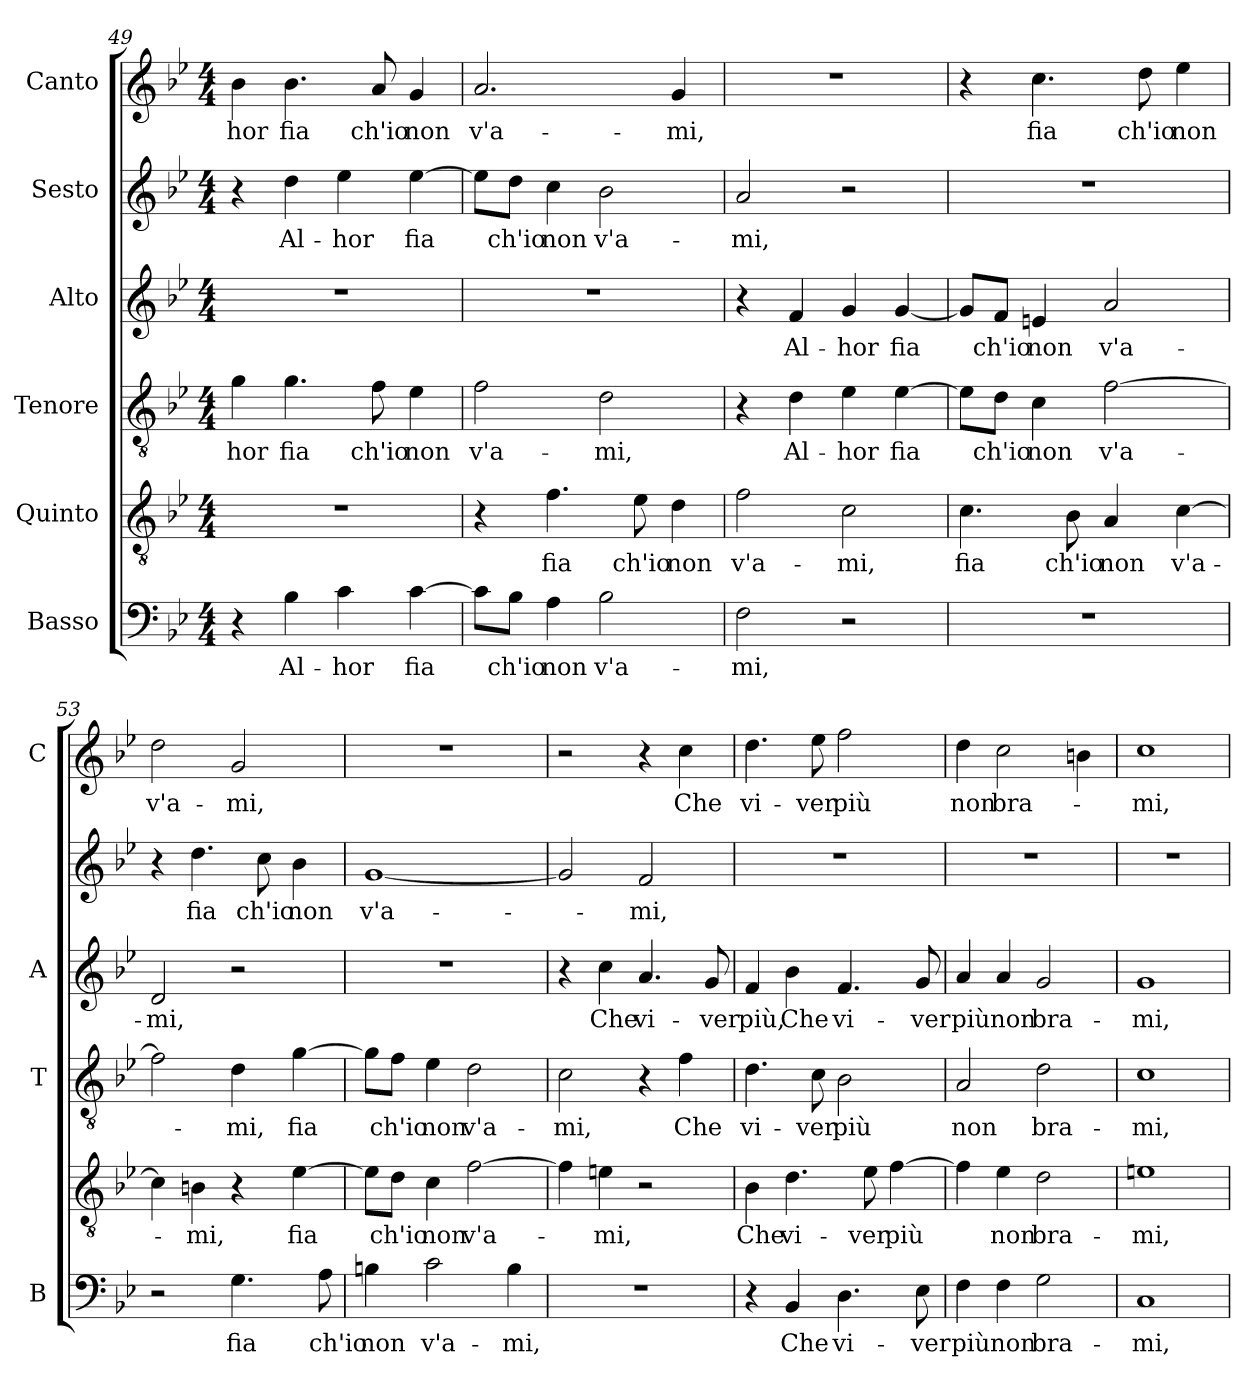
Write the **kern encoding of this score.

**kern	**text	**kern	**text	**kern	**text	**kern	**text	**kern	**text	**kern	**text
*part6	*part6	*part5	*part5	*part4	*part4	*part3	*part3	*part2	*part2	*part1	*part1
*staff6	*staff6	*staff5	*staff5	*staff4	*staff4	*staff3	*staff3	*staff2	*staff2	*staff1	*staff1
*I"Basso	*	*I"Quinto	*	*I"Tenore	*	*I"Alto	*	*I"Sesto	*	*I"Canto	*
*I'B	*	*	*	*I'T	*	*I'A	*	*	*	*I'C	*
!!LO:LB:g=z
*clefF4	*	*clefGv2	*	*clefGv2	*	*clefG2	*	*clefG2	*	*clefG2	*
*k[b-e-]	*	*k[b-e-]	*	*k[b-e-]	*	*k[b-e-]	*	*k[b-e-]	*	*k[b-e-]	*
*B-:	*	*B-:	*	*B-:	*	*B-:	*	*B-:	*	*B-:	*
*M4/4	*	*M4/4	*	*M4/4	*	*M4/4	*	*M4/4	*	*M4/4	*
=49	=49	=49	=49	=49	=49	=49	=49	=49	=49	=49	=49
!	!	!	!	!	!LO:LY:b	!	!	!	!	!	!LO:LY:b
4r	.	1r	.	4g\	-hor	1r	.	4r	.	4b-\	-hor
!	!LO:LY:b	!	!	!	!LO:LY:b	!	!	!	!LO:LY:b	!	!LO:LY:b
4B-\	Al-	.	.	4.g\	fia	.	.	4dd\	Al-	4.b-\	fia
!	!LO:LY:b	!	!	!	!	!	!	!	!LO:LY:b	!	!
4c\	-hor	.	.	.	.	.	.	4ee-\	-hor	.	.
!	!	!	!	!	!LO:LY:b	!	!	!	!	!	!LO:LY:b
.	.	.	.	8f\	ch'io	.	.	.	.	8a/	ch'io
!	!LO:LY:b	!	!	!	!LO:LY:b	!	!	!	!LO:LY:b	!	!LO:LY:b
[4c\	fia	.	.	4e-\	non	.	.	[4ee-\	fia	4g/	non
=50	=50	=50	=50	=50	=50	=50	=50	=50	=50	=50	=50
!	!	!	!	!	!LO:LY:b	!	!	!	!	!	!LO:LY:b
8c\L]	.	4r	.	2f\	v'a-	1r	.	8ee-\L]	.	2.a/	v'a-
!	!LO:LY:b	!	!	!	!	!	!	!	!LO:LY:b	!	!
8B-\J	ch'io	.	.	.	.	.	.	8dd\J	ch'io	.	.
!	!LO:LY:b	!	!LO:LY:b	!	!	!	!	!	!LO:LY:b	!	!
4A\	non	4.f\	fia	.	.	.	.	4cc\	non	.	.
!	!LO:LY:b	!	!	!	!LO:LY:b	!	!	!	!LO:LY:b	!	!
2B-\	v'a-	.	.	2d\	-mi,	.	.	2b-\	v'a-	.	.
!	!	!	!LO:LY:b	!	!	!	!	!	!	!	!
.	.	8e-\	ch'io	.	.	.	.	.	.	.	.
!	!	!	!LO:LY:b	!	!	!	!	!	!	!	!LO:LY:b
.	.	4d\	non	.	.	.	.	.	.	4g/	-mi,
=51	=51	=51	=51	=51	=51	=51	=51	=51	=51	=51	=51
!	!LO:LY:b	!	!LO:LY:b	!	!	!	!	!	!LO:LY:b	!	!
2F\	-mi,	2f\	v'a-	4r	.	4r	.	2a/	-mi,	1r	.
!	!	!	!	!	!LO:LY:b	!	!LO:LY:b	!	!	!	!
.	.	.	.	4d\	Al-	4f/	Al-	.	.	.	.
!	!	!	!LO:LY:b	!	!LO:LY:b	!	!LO:LY:b	!	!	!	!
2r	.	2c\	-mi,	4e-\	-hor	4g/	-hor	2r	.	.	.
!	!	!	!	!	!LO:LY:b	!	!LO:LY:b	!	!	!	!
.	.	.	.	[4e-\	fia	[4g/	fia	.	.	.	.
=52	=52	=52	=52	=52	=52	=52	=52	=52	=52	=52	=52
!	!	!	!LO:LY:b	!	!	!	!	!	!	!	!
1r	.	4.c\	fia	8e-\L]	.	8g/L]	.	1r	.	4r	.
!	!	!	!	!	!LO:LY:b	!	!LO:LY:b	!	!	!	!
.	.	.	.	8d\J	ch'io	8f/J	ch'io	.	.	.	.
!	!	!	!	!	!LO:LY:b	!	!LO:LY:b	!	!	!	!LO:LY:b
.	.	.	.	4c\	non	4en/	non	.	.	4.cc\	fia
!	!	!	!LO:LY:b	!	!	!	!	!	!	!	!
.	.	8B-\	ch'io	.	.	.	.	.	.	.	.
!	!	!	!LO:LY:b	!	!LO:LY:b	!	!LO:LY:b	!	!	!	!
.	.	4A/	non	[2f\	v'a-	2a/	v'a-	.	.	.	.
!	!	!	!	!	!	!	!	!	!	!	!LO:LY:b
.	.	.	.	.	.	.	.	.	.	8dd\	ch'io
!	!	!	!LO:LY:b	!	!	!	!	!	!	!	!LO:LY:b
.	.	[4c\	v'a-	.	.	.	.	.	.	4ee-\	non
=53	=53	=53	=53	=53	=53	=53	=53	=53	=53	=53	=53
!	!	!	!	!	!	!	!LO:LY:b	!	!	!	!LO:LY:b
2r	.	4c\]	.	2f\]	.	2d/	-mi,	4r	.	2dd\	v'a-
!	!	!	!LO:LY:b	!	!	!	!	!	!LO:LY:b	!	!
.	.	4Bn\	-mi,	.	.	.	.	4.dd\	fia	.	.
!	!LO:LY:b	!	!	!	!LO:LY:b	!	!	!	!	!	!LO:LY:b
4.G\	fia	4r	.	4d\	-mi,	2r	.	.	.	2g/	-mi,
!	!	!	!	!	!	!	!	!	!LO:LY:b	!	!
.	.	.	.	.	.	.	.	8cc\	ch'io	.	.
!	!	!	!LO:LY:b	!	!LO:LY:b	!	!	!	!LO:LY:b	!	!
.	.	[4e-\	fia	[4g\	fia	.	.	4b-\	non	.	.
!	!LO:LY:b	!	!	!	!	!	!	!	!	!	!
8A\	ch'io	.	.	.	.	.	.	.	.	.	.
=54	=54	=54	=54	=54	=54	=54	=54	=54	=54	=54	=54
!	!LO:LY:b	!	!	!	!	!	!	!	!LO:LY:b	!	!
4Bn\	non	8e-\L]	.	8g\L]	.	1r	.	[1g	v'a-	1r	.
!	!	!	!LO:LY:b	!	!LO:LY:b	!	!	!	!	!	!
.	.	8d\J	ch'io	8f\J	ch'io	.	.	.	.	.	.
!	!LO:LY:b	!	!LO:LY:b	!	!LO:LY:b	!	!	!	!	!	!
2c\	v'a-	4c\	non	4e-\	non	.	.	.	.	.	.
!	!	!	!LO:LY:b	!	!LO:LY:b	!	!	!	!	!	!
.	.	[2f\	v'a-	2d\	v'a-	.	.	.	.	.	.
!	!LO:LY:b	!	!	!	!	!	!	!	!	!	!
4B\	-mi,	.	.	.	.	.	.	.	.	.	.
=55	=55	=55	=55	=55	=55	=55	=55	=55	=55	=55	=55
!	!	!	!	!	!LO:LY:b	!	!	!	!	!	!
1r	.	4f\]	.	2c\	-mi,	4r	.	2g/]	.	2r	.
!	!	!	!LO:LY:b	!	!	!	!LO:LY:b	!	!	!	!
.	.	4en\	-mi,	.	.	4cc\	Che	.	.	.	.
!	!	!	!	!	!	!	!LO:LY:b	!	!LO:LY:b	!	!
.	.	2r	.	4r	.	4.a/	vi-	2f/	-mi,	4r	.
!	!	!	!	!	!LO:LY:b	!	!	!	!	!	!LO:LY:b
.	.	.	.	4f\	Che	.	.	.	.	4cc\	Che
!	!	!	!	!	!	!	!LO:LY:b	!	!	!	!
.	.	.	.	.	.	8g/	-ver	.	.	.	.
!!LO:LB:g=z
=56	=56	=56	=56	=56	=56	=56	=56	=56	=56	=56	=56
!	!	!	!LO:LY:b	!	!LO:LY:b	!	!LO:LY:b	!	!	!	!LO:LY:b
4r	.	4B-\	Che	4.d\	vi-	4f/	più,	1r	.	4.dd\	vi-
!	!LO:LY:b	!	!LO:LY:b	!	!	!	!LO:LY:b	!	!	!	!
4BB-/	Che	4.d\	vi-	.	.	4b-\	Che	.	.	.	.
!	!	!	!	!	!LO:LY:b	!	!	!	!	!	!LO:LY:b
.	.	.	.	8c\	-ver	.	.	.	.	8ee-\	-ver
!	!LO:LY:b	!	!	!	!LO:LY:b	!	!LO:LY:b	!	!	!	!LO:LY:b
4.D\	vi-	.	.	2B-\	più	4.f/	vi-	.	.	2ff\	più
!	!	!	!LO:LY:b	!	!	!	!	!	!	!	!
.	.	8e-\	-ver	.	.	.	.	.	.	.	.
!	!	!	!LO:LY:b	!	!	!	!	!	!	!	!
.	.	[4f\	più	.	.	.	.	.	.	.	.
!	!LO:LY:b	!	!	!	!	!	!LO:LY:b	!	!	!	!
8E-\	-ver	.	.	.	.	8g/	-ver	.	.	.	.
=57	=57	=57	=57	=57	=57	=57	=57	=57	=57	=57	=57
!	!LO:LY:b	!	!	!	!LO:LY:b	!	!LO:LY:b	!	!	!	!LO:LY:b
4F\	più	4f\]	.	2A/	non	4a/	più	1r	.	4dd\	non
!	!LO:LY:b	!	!LO:LY:b	!	!	!	!LO:LY:b	!	!	!	!LO:LY:b
4F\	non	4e-\	non	.	.	4a/	non	.	.	2cc\	bra-
!	!LO:LY:b	!	!LO:LY:b	!	!LO:LY:b	!	!LO:LY:b	!	!	!	!
2G\	bra-	2d\	bra-	2d\	bra-	2g/	bra-	.	.	.	.
.	.	.	.	.	.	.	.	.	.	4bn\	.
=58	=58	=58	=58	=58	=58	=58	=58	=58	=58	=58	=58
!	!LO:LY:b	!	!LO:LY:b	!	!LO:LY:b	!	!LO:LY:b	!	!	!	!LO:LY:b
1C	-mi,	1en	-mi,	1c	-mi,	1g	-mi,	1r	.	1cc	-mi,
=	=	=	=	=	=	=	=	=	=	=	=
*-	*-	*-	*-	*-	*-	*-	*-	*-	*-	*-	*-
